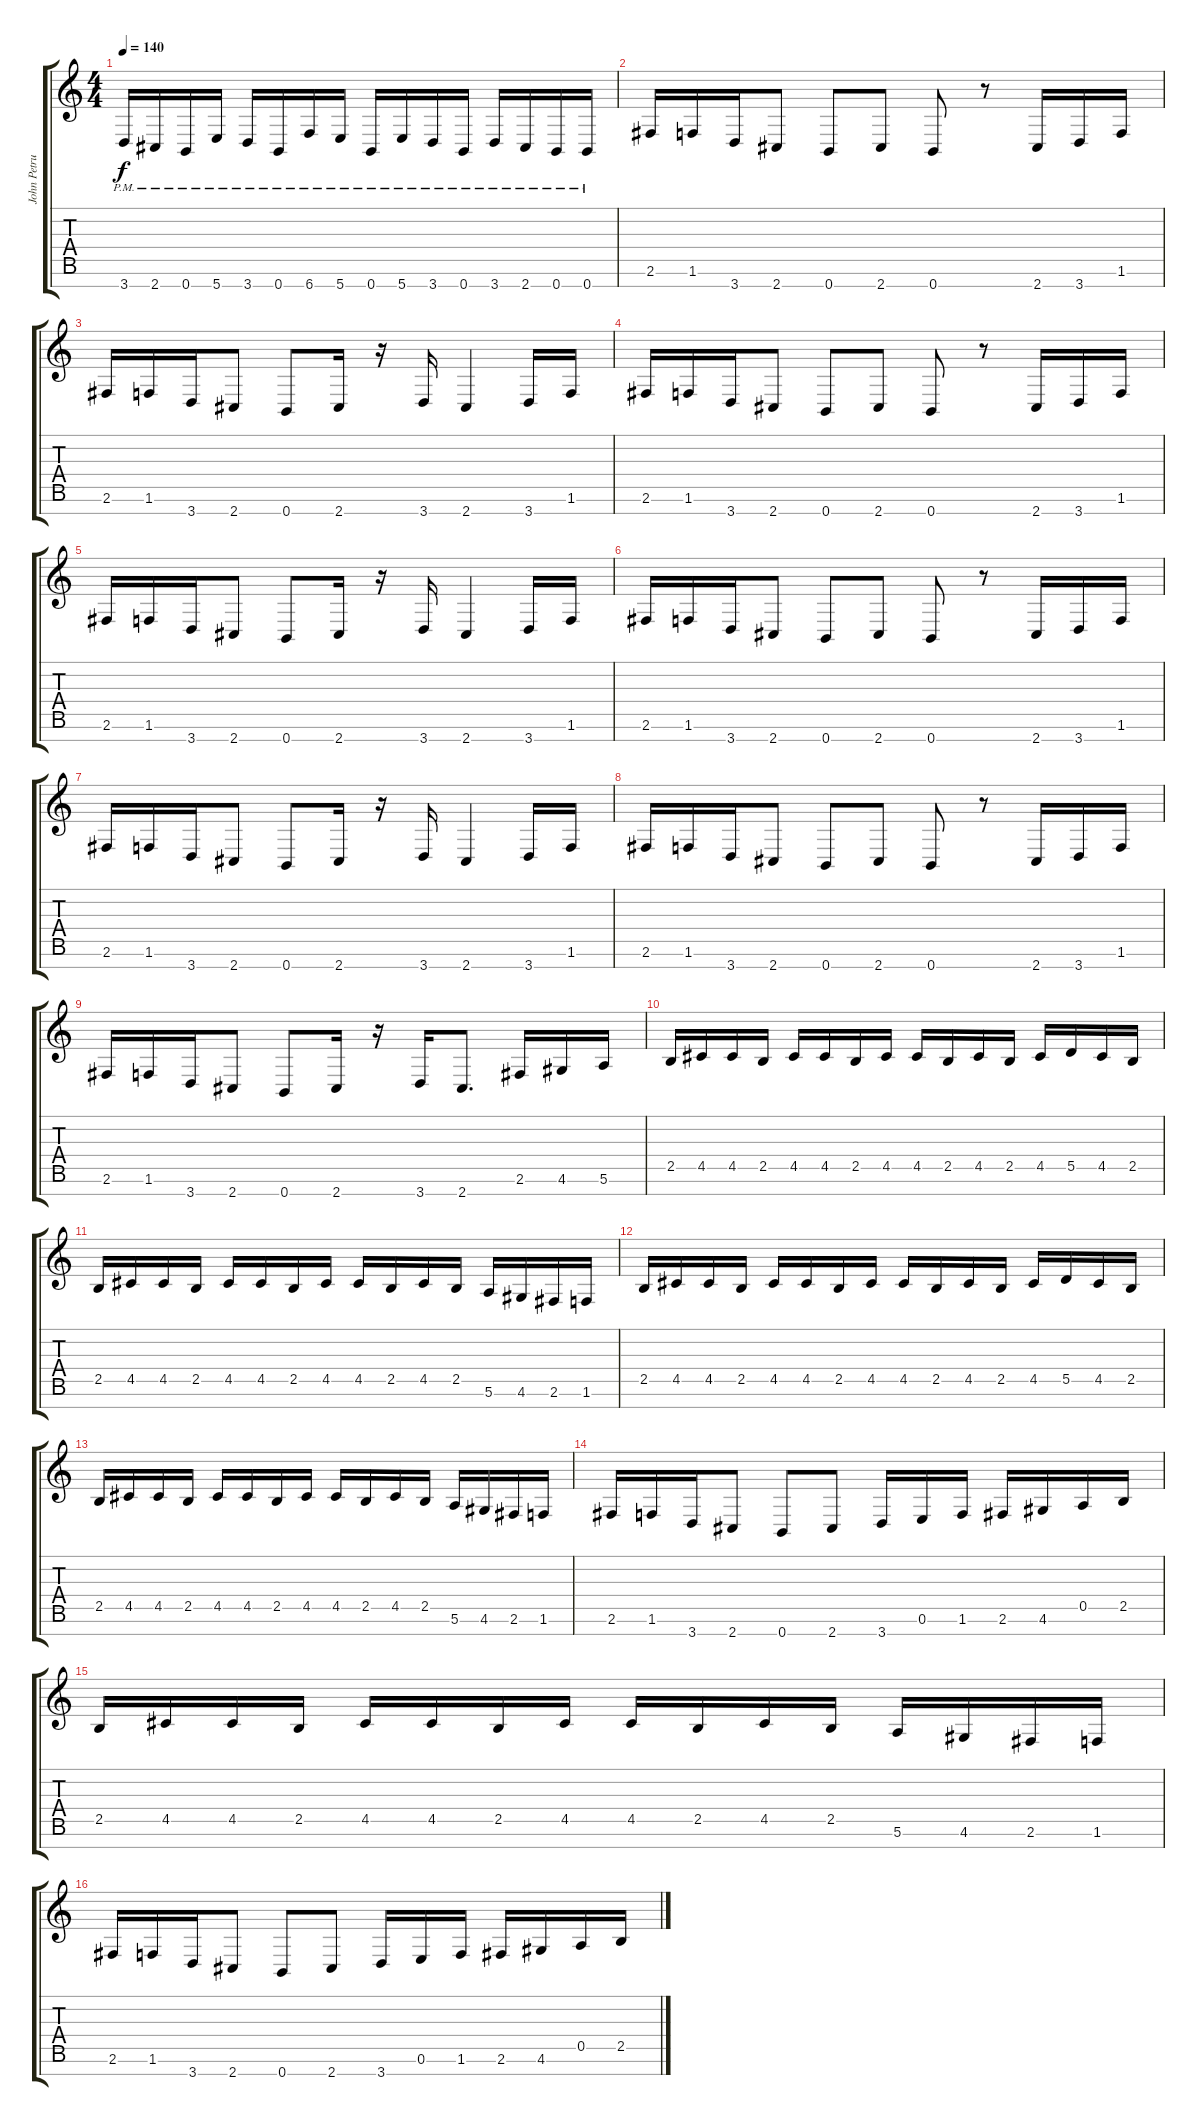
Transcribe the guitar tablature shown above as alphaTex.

\track ("John Petrucci" "John Petru") {instrument distortionguitar}
\staff {score tabs}
\tuning (E4 B3 G3 D3 A2 E2 B1) {hide}
\ts (4 4)
\tempo 140
\clef g2
\ks c
3.7{pm}.16{dy f} 2.7{pm}.16 0.7{pm}.16 5.7{pm}.16 3.7{pm}.16 0.7{pm}.16 6.7{pm}.16 5.7{pm}.16 0.7{pm}.16 5.7{pm}.16 3.7{pm}.16 0.7{pm}.16 3.7{pm}.16 2.7{pm}.16 0.7{pm}.16 0.7{pm}.16 |
2.6.16 1.6.16 3.7.16 2.7.8 0.7.8 2.7.8 0.7.8 r.8 2.7.16 3.7.16 1.6.16 |
2.6.16 1.6.16 3.7.16 2.7.8 0.7.8 2.7.16 r.16 3.7.16 2.7.4 3.7.16 1.6.16 |
2.6.16 1.6.16 3.7.16 2.7.8 0.7.8 2.7.8 0.7.8 r.8 2.7.16 3.7.16 1.6.16 |
2.6.16 1.6.16 3.7.16 2.7.8 0.7.8 2.7.16 r.16 3.7.16 2.7.4 3.7.16 1.6.16 |
2.6.16 1.6.16 3.7.16 2.7.8 0.7.8 2.7.8 0.7.8 r.8 2.7.16 3.7.16 1.6.16 |
2.6.16 1.6.16 3.7.16 2.7.8 0.7.8 2.7.16 r.16 3.7.16 2.7.4 3.7.16 1.6.16 |
2.6.16 1.6.16 3.7.16 2.7.8 0.7.8 2.7.8 0.7.8 r.8 2.7.16 3.7.16 1.6.16 |
2.6.16 1.6.16 3.7.16 2.7.8 0.7.8 2.7.16 r.16 3.7.16 2.7.8{d} 2.6.16 4.6.16 5.6.16 |
2.5.16 4.5.16 4.5.16 2.5.16 4.5.16 4.5.16 2.5.16 4.5.16 4.5.16 2.5.16 4.5.16 2.5.16 4.5.16 5.5.16 4.5.16 2.5.16 |
2.5.16 4.5.16 4.5.16 2.5.16 4.5.16 4.5.16 2.5.16 4.5.16 4.5.16 2.5.16 4.5.16 2.5.16 5.6.16 4.6.16 2.6.16 1.6.16 |
2.5.16 4.5.16 4.5.16 2.5.16 4.5.16 4.5.16 2.5.16 4.5.16 4.5.16 2.5.16 4.5.16 2.5.16 4.5.16 5.5.16 4.5.16 2.5.16 |
2.5.16 4.5.16 4.5.16 2.5.16 4.5.16 4.5.16 2.5.16 4.5.16 4.5.16 2.5.16 4.5.16 2.5.16 5.6.16 4.6.16 2.6.16 1.6.16 |
2.6.16 1.6.16 3.7.16 2.7.8 0.7.8 2.7.8 3.7.16 0.6.16 1.6.16 2.6.16 4.6.16 0.5.16 2.5.16 |
2.5.16 4.5.16 4.5.16 2.5.16 4.5.16 4.5.16 2.5.16 4.5.16 4.5.16 2.5.16 4.5.16 2.5.16 5.6.16 4.6.16 2.6.16 1.6.16 |
2.6.16 1.6.16 3.7.16 2.7.8 0.7.8 2.7.8 3.7.16 0.6.16 1.6.16 2.6.16 4.6.16 0.5.16 2.5.16
